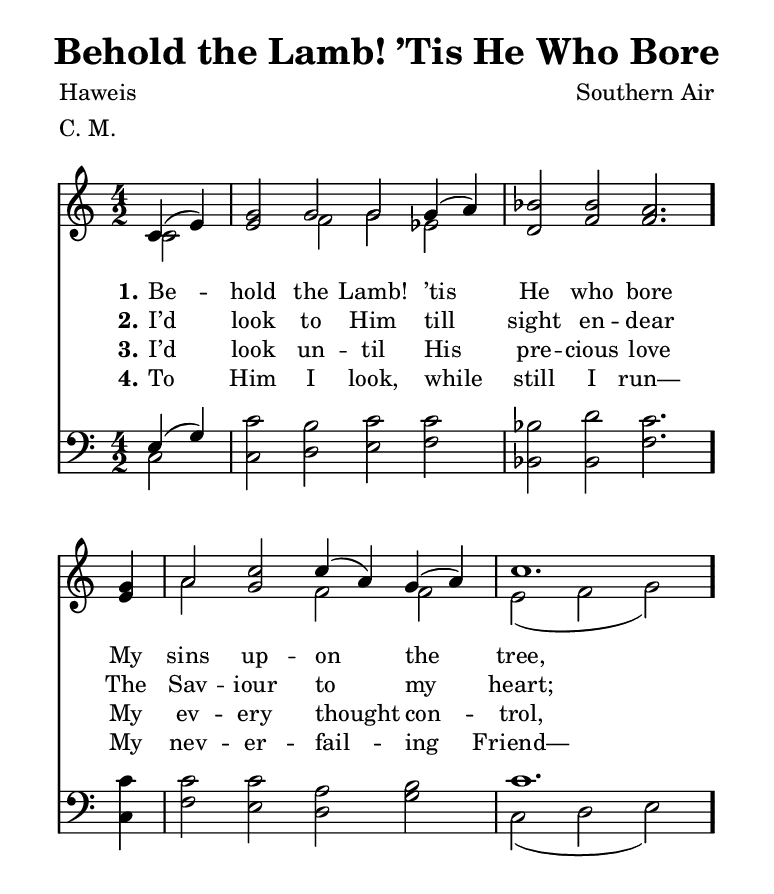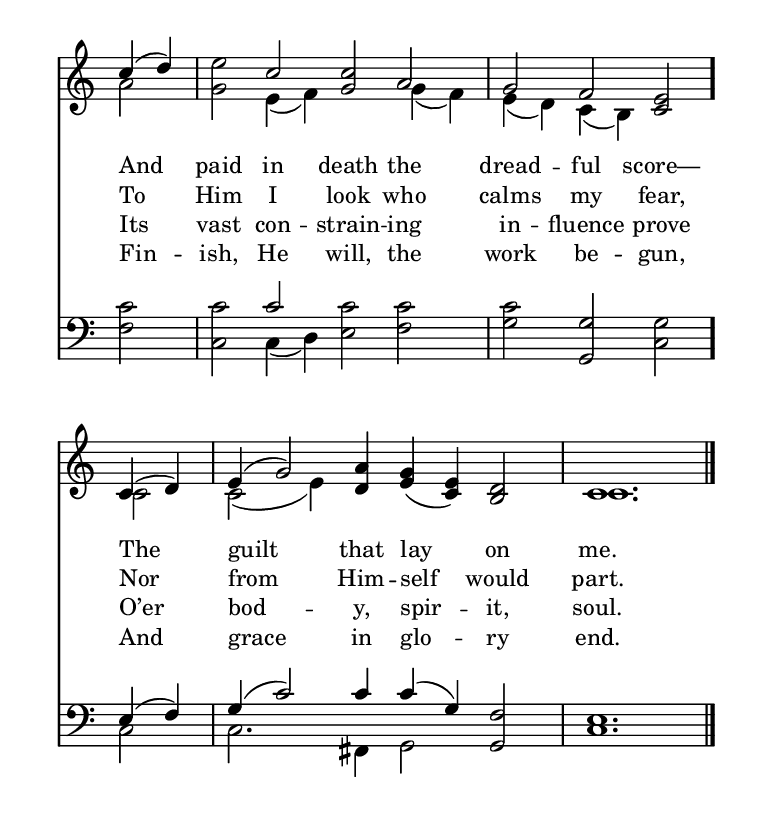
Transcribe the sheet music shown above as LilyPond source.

\include "common/global.ily"
\paper {
  \include "common/paper.ily"
  ragged-bottom = ##t
  ragged-last-bottom = ##t
  systems-per-page = #(cond (is-eogsized 2) (#t #f))
  %page-count = ##f
}

\header{
  hymnnumber = "61"
  title = "Behold the Lamb! ’Tis He Who Bore"
  tunename = "St. Louis"
  meter = "C. M."
  poet = "Haweis"
  composer = "Southern Air"
  %copyright = ""
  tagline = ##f
}

% for fermata in MIDI
ta = { \tempo 2=80 }
tb = { \tempo 2=40 }

global = {
  \include "common/overrides.ily"
  \override Staff.TimeSignature.style = #'numbered
  \time 4/2
  \override Score.MetronomeMark.transparent = ##t % hide all fermata changes too
  \ta
  \key c \major
  \partial 2
  \autoBeamOff
}

notesSoprano = {
\global
\relative c' {

  { c4( e4) | g2 g2 g2 g4( a4) | bes2 bes2 a2. }
  { g4 | a2 c2 c4( a4) g4( a4) | c1. }
  { c4( d4) | e2 c2 c2 a2 | g2 f2 e2 }
%  { c4( d4) | e4( g4) a4 g4( e4) | d2 c1 } % this is how it looks in my probably-mismarked photocopy
  { c4( d4) | e4( g2) a4 g4( e4) d2 | c1. } % I changed the c1 to a c1. at the end to make it fit, and moved the barcheck

  \bar "|."

}
}

notesAlto = {
\global
\relative e' {

  { c2 | e2 f2 g2 ees2 | d2 f2 f2. }
  { e4 | a2 g2 f2 f2 | e2( f2 g2) }
  { a2 | g2 e4( f4) g2 g4( f4) | e4( d4) c4( b4) c2 }
  { c2 | c2( e4) d4 e4( c4) b2 | c1. }

}
}

notesTenor = {
\global
\relative a {

  { e4( g4) | c2 b2 c2 c2 | bes2 d2 c2. }
  { c4 | c2 c2 a2 b2 | c1. }
  { c2 | c2 c2 c2 c2 | c2 g2 g2 }
  { e4( f4) | g4( c2) c4 c4( g4) f2 | e1. }

}
}

notesBass = {
\global
\relative f {

  { c2 | c2 d2 e2 f2 | bes,2 bes2 f'2. }
  { c4 | f2 e2 d2 g2 | c,2( d2 e2) }
  { f2 | c2 c4( d4) e2 f2 | g2 g,2 c2 }
  { c2 | c2. fis,4 g2 g2 | c1. }

}
}

wordsA = \lyricmode {
\set stanza = "1."

Be -- hold the Lamb! ’tis He who bore \bar "."
My sins up -- on the tree, \bar "." \break
And paid in death the dread -- ful score— \bar "."
The guilt that lay on me. \bar "." \break

}

wordsB = \lyricmode {
\set stanza = "2."

I’d look to Him till sight en -- dear
The Sav -- iour to my heart;
To Him I look who calms my fear,
Nor from Him -- self would part.

}

wordsC = \lyricmode {
\set stanza = "3."

I’d look un -- til His pre -- cious love
My ev -- ery thought con -- trol,
Its vast con -- strain -- ing in -- fluence prove
O’er bod -- y, spir -- it, soul.

}

wordsD = \lyricmode {
\set stanza = "4."

To Him I look, while still I run—
My nev -- er -- fail -- ing Friend—
Fin -- ish, He will, the work be -- gun,
And grace in glo -- ry end.

}

\score {
  \context ChoirStaff <<
    \context Staff = upper <<
      \set Staff.autoBeaming = ##f
      \set ChoirStaff.systemStartDelimiter = #'SystemStartBar
      \set ChoirStaff.printPartCombineTexts = ##f
      \partcombine #'(2 . 9) \notesSoprano \notesAlto
      \context NullVoice = sopranos { \voiceOne << \notesSoprano >> }
      \context NullVoice = altos { \voiceTwo << \notesAlto >> }
      \context Lyrics = one   \lyricsto sopranos \wordsA
      \context Lyrics = two   \lyricsto sopranos \wordsB
      \context Lyrics = three \lyricsto sopranos \wordsC
      \context Lyrics = four  \lyricsto sopranos \wordsD
      %\context Lyrics = five  \lyricsto sopranos \wordsE
    >>
    \context Staff = men <<
      \clef bass
      \set ChoirStaff.printPartCombineTexts = ##f
      \partcombine #'(2 . 9) \notesTenor \notesBass
      \context NullVoice = tenors { \voiceOne << \notesTenor >> }
      \context NullVoice = basses { \voiceTwo << \notesBass >> }
    >>
  >>
  \layout {
    \include "common/layout.ily"
  }
  \midi{
    \include "common/midi.ily"
  }
}

\version "2.19.49"  % necessary for upgrading to future LilyPond versions.

% vi:set et ts=2 sw=2 ai nocindent syntax=lilypond:
